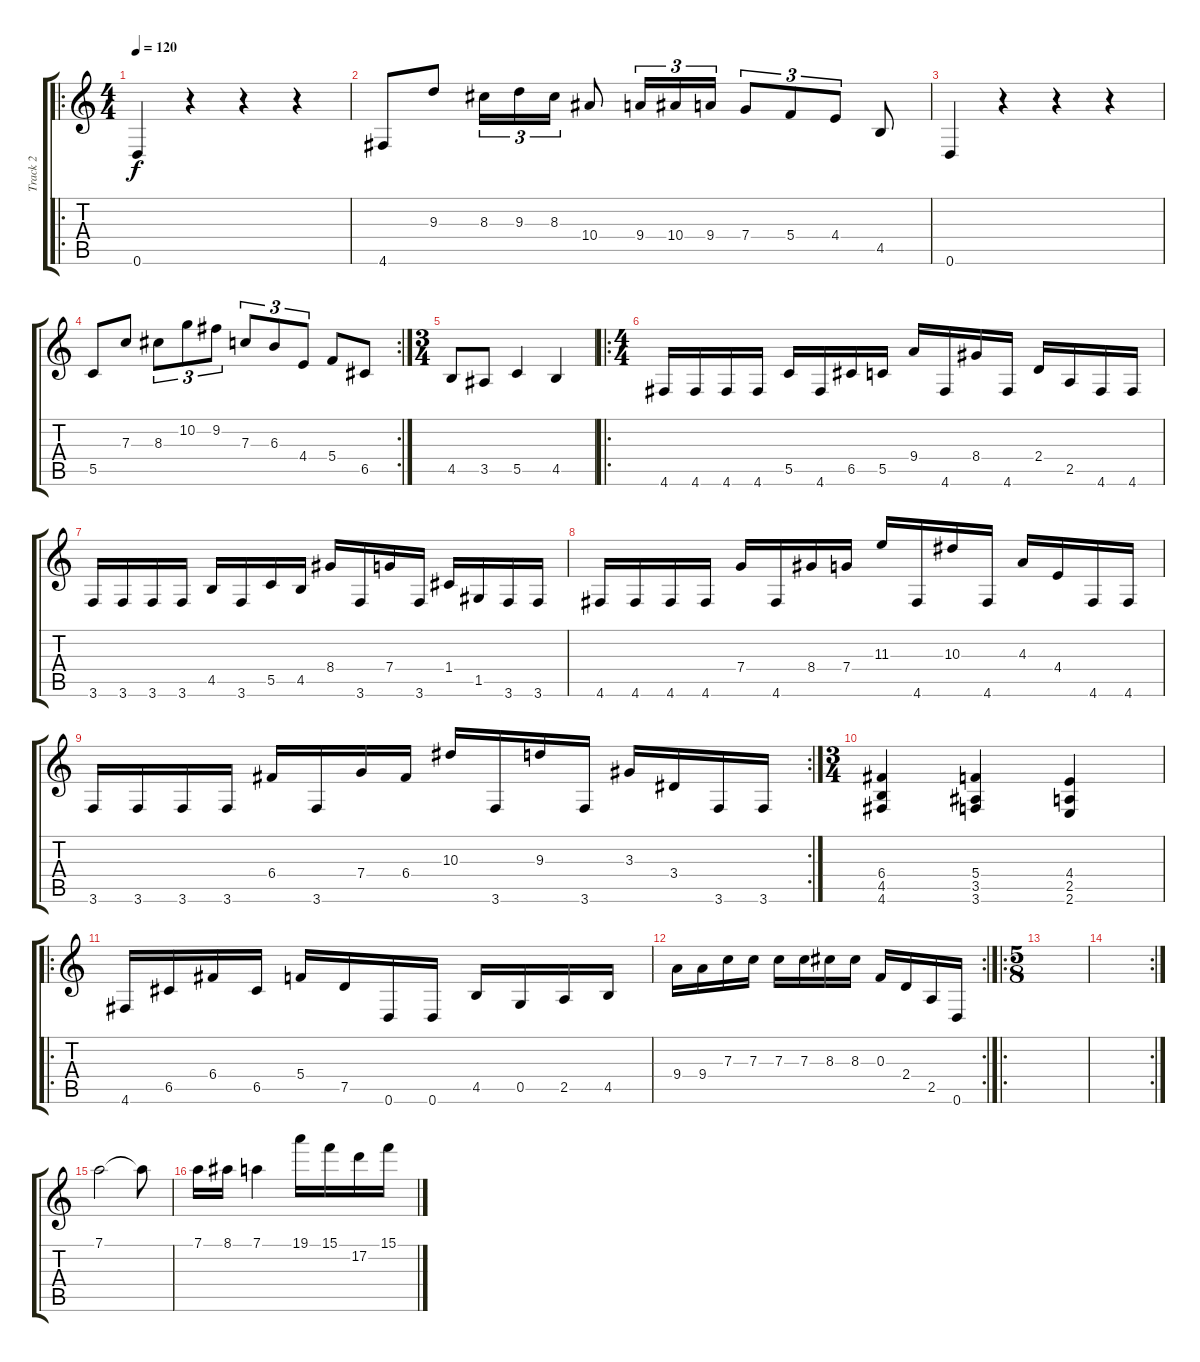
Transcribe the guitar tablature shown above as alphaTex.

\track ("Track 2" "Track 2") {instrument distortionguitar}
\staff {score tabs}
\tuning (D4 A3 F3 C3 G2 D2) {hide}
\ro
\ts (4 4)
\tempo 120
\clef g2
\ks c
0.6.4{dy f instrument distortionguitar} r.4 r.4 r.4 |
4.6.8 9.3.8 8.3.16{tu (3 2)} 9.3.16{tu (3 2)} 8.3.16{tu (3 2)} 10.4.8 9.4.16{tu (3 2)} 10.4.16{tu (3 2)} 9.4.16{tu (3 2)} 7.4.8{tu (3 2)} 5.4.8{tu (3 2)} 4.4.8{tu (3 2)} 4.5.8 |
0.6.4 r.4 r.4 r.4 |
\rc 2
5.5.8 7.3.8 8.3.8{tu (3 2)} 10.2.8{tu (3 2)} 9.2.8{tu (3 2)} 7.3.8{tu (3 2)} 6.3.8{tu (3 2)} 4.4.8{tu (3 2)} 5.4.8 6.5.8 |
\ts (3 4)
4.5.8 3.5.8 5.5.4 4.5.4 |
\ro
\ts (4 4)
4.6.16 4.6.16 4.6.16 4.6.16 5.5.16 4.6.16 6.5.16 5.5.16 9.4.16 4.6.16 8.4.16 4.6.16 2.4.16 2.5.16 4.6.16 4.6.16 |
3.6.16 3.6.16 3.6.16 3.6.16 4.5.16 3.6.16 5.5.16 4.5.16 8.4.16 3.6.16 7.4.16 3.6.16 1.4.16 1.5.16 3.6.16 3.6.16 |
4.6.16 4.6.16 4.6.16 4.6.16 7.4.16 4.6.16 8.4.16 7.4.16 11.3.16 4.6.16 10.3.16 4.6.16 4.3.16 4.4.16 4.6.16 4.6.16 |
\rc 2
3.6.16 3.6.16 3.6.16 3.6.16 6.4.16 3.6.16 7.4.16 6.4.16 10.3.16 3.6.16 9.3.16 3.6.16 3.3.16 3.4.16 3.6.16 3.6.16 |
\ts (3 4)
(6.4 4.5 4.6).4 (5.4 3.5 3.6).4 (4.4 2.5 2.6).4 |
\ro
4.6.16 6.5.16 6.4.16 6.5.16 5.4.16 7.5.16 0.6.16 0.6.16 4.5.16 0.5.16 2.5.16 4.5.16 |
\rc 2
9.4.16 9.4.16 7.3.16 7.3.16 7.3.16 7.3.16 8.3.16 8.3.16 0.3.16 2.4.16 2.5.16 0.6.16 |
\ro
\ts (5 8)
|
\rc 2
|
7.1.2 7.1{t}.8 |
7.1.16 8.1.16 7.1.4 19.1.16 15.1.16 17.2.16 15.1.16
